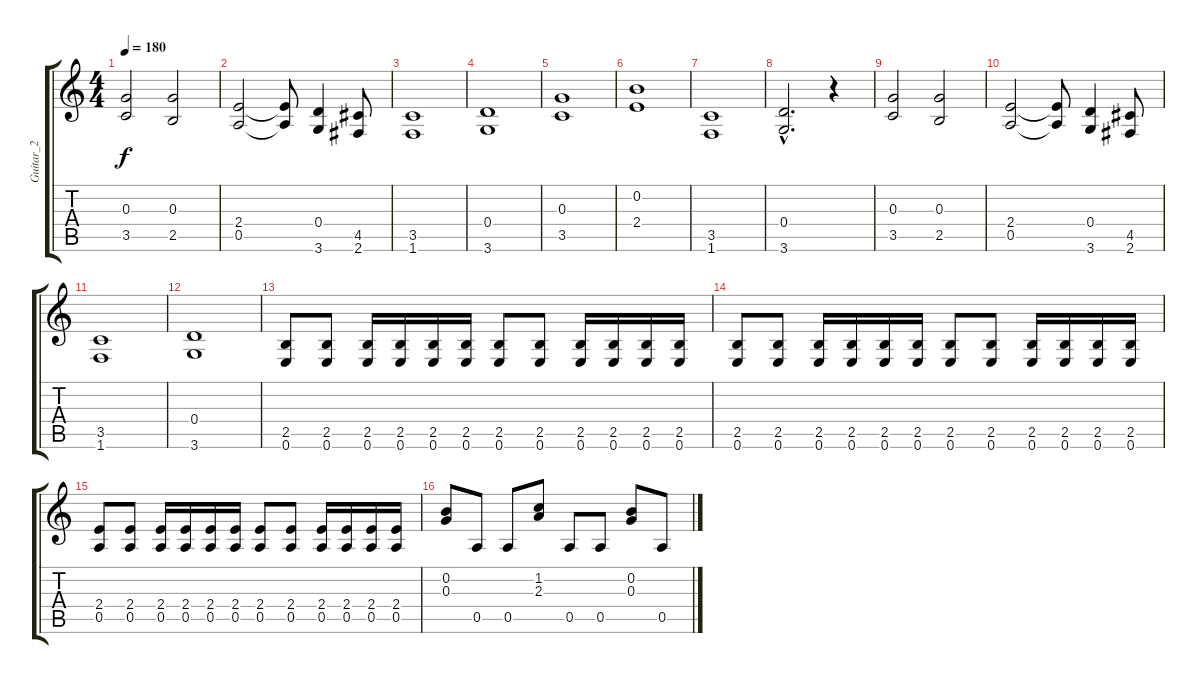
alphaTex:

\track ("Guitar_2" "Guitar_2") {instrument distortionguitar}
\staff {score tabs}
\tuning (E4 B3 G3 D3 A2 E2) {hide}
\ts (4 4)
\tempo 180
\clef g2
\ks c
(0.3 3.5).2{dy f} (0.3 2.5).2 |
(2.4 0.5).2 (2.4{t} 0.5{t}).8 (0.4 3.6).4 (4.5 2.6).8 |
(3.5 1.6).1 |
(0.4 3.6).1 |
(0.3 3.5).1 |
(0.2 2.4).1 |
(3.5 1.6).1 |
(0.4{hac} 3.6{hac}).2{d} r.4 |
(0.3 3.5).2 (0.3 2.5).2 |
(2.4 0.5).2 (2.4{t} 0.5{t}).8 (0.4 3.6).4 (4.5 2.6).8 |
(3.5 1.6).1 |
(0.4 3.6).1 |
(2.5 0.6).8 (2.5 0.6).8 (2.5 0.6).16 (2.5 0.6).16 (2.5 0.6).16 (2.5 0.6).16 (2.5 0.6).8 (2.5 0.6).8 (2.5 0.6).16 (2.5 0.6).16 (2.5 0.6).16 (2.5 0.6).16 |
(2.5 0.6).8 (2.5 0.6).8 (2.5 0.6).16 (2.5 0.6).16 (2.5 0.6).16 (2.5 0.6).16 (2.5 0.6).8 (2.5 0.6).8 (2.5 0.6).16 (2.5 0.6).16 (2.5 0.6).16 (2.5 0.6).16 |
(2.4 0.5).8 (2.4 0.5).8 (2.4 0.5).16 (2.4 0.5).16 (2.4 0.5).16 (2.4 0.5).16 (2.4 0.5).8 (2.4 0.5).8 (2.4 0.5).16 (2.4 0.5).16 (2.4 0.5).16 (2.4 0.5).16 |
(0.2 0.3).8 0.5.8 0.5.8 (1.2 2.3).8 0.5.8 0.5.8 (0.2 0.3).8 0.5.8
